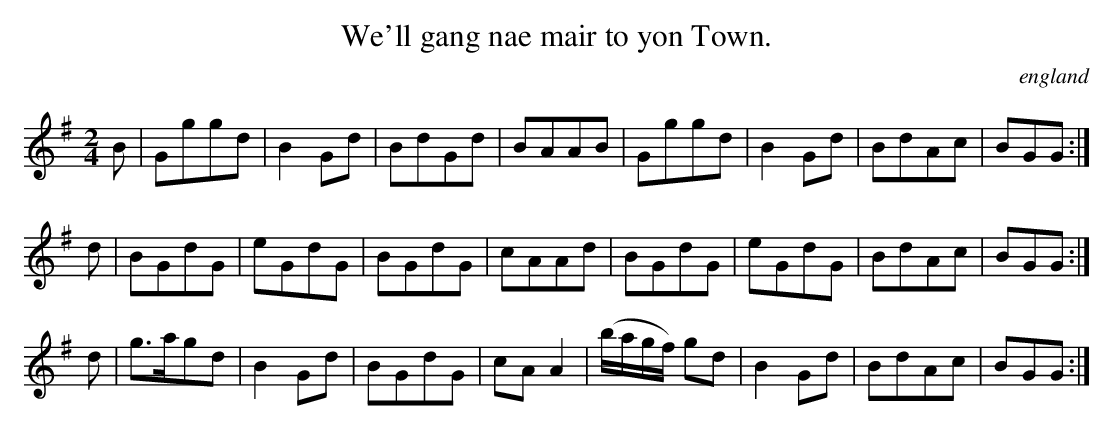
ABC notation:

X:1
T:We'll gang nae mair to yon Town.
O:england
M:2/4
L:1/8
K:G
B|Gggd |B2Gd|BdGd|BAAB|Gggd         |B2Gd|BdAc|BGG:|
d|BGdG |eGdG|BGdG|cAAd|BGdG         |eGdG|BdAc|BGG:|
d|g>agd|B2Gd|BGdG|cAA2|(b/a/g/f/) gd|B2Gd|BdAc|BGG:|
